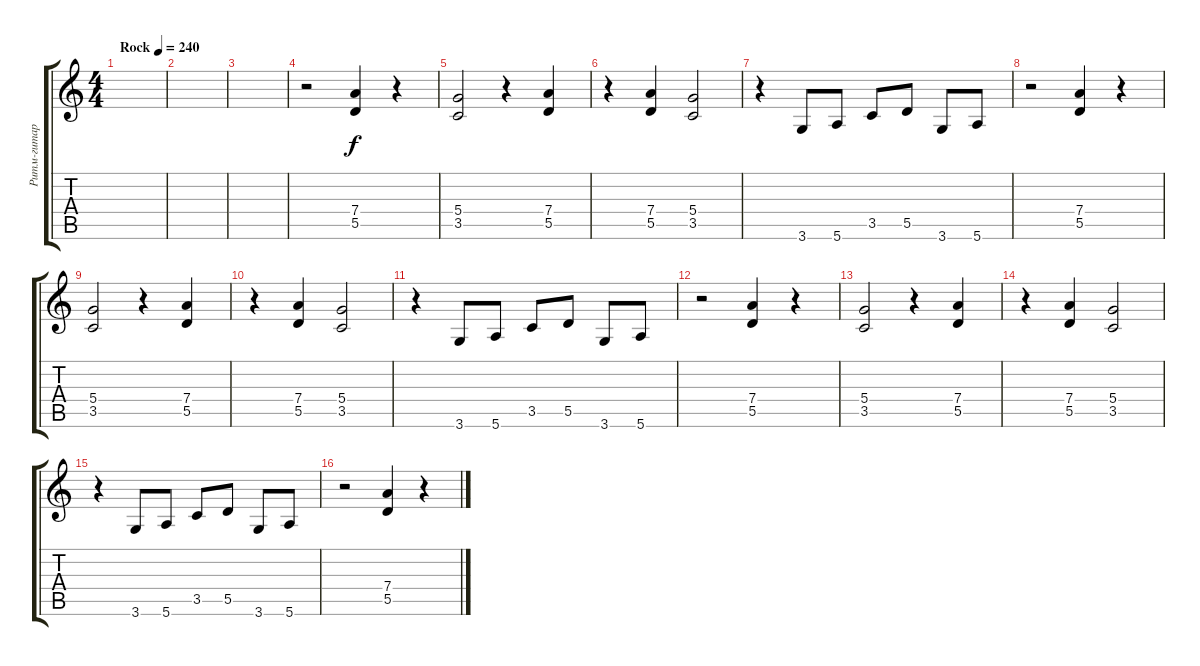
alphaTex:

\track ("Ритм-гитара(акцент)" "Ритм-гитар") {instrument overdrivenguitar}
\staff {score tabs}
\tuning (E4 B3 G3 D3 A2 E2) {hide}
\ts (4 4)
\tempo (240 "Rock")
\clef g2
\ks c
|
|
|
r.2 (7.4 5.5).4 r.4 |
(5.4 3.5).2 r.4 (7.4 5.5).4 |
r.4 (7.4 5.5).4 (5.4 3.5).2 |
r.4 3.6.8 5.6.8 3.5.8 5.5.8 3.6.8 5.6.8 |
r.2 (7.4 5.5).4 r.4 |
(5.4 3.5).2 r.4 (7.4 5.5).4 |
r.4 (7.4 5.5).4 (5.4 3.5).2 |
r.4 3.6.8 5.6.8 3.5.8 5.5.8 3.6.8 5.6.8 |
r.2 (7.4 5.5).4 r.4 |
(5.4 3.5).2 r.4 (7.4 5.5).4 |
r.4 (7.4 5.5).4 (5.4 3.5).2 |
r.4 3.6.8 5.6.8 3.5.8 5.5.8 3.6.8 5.6.8 |
r.2 (7.4 5.5).4 r.4
